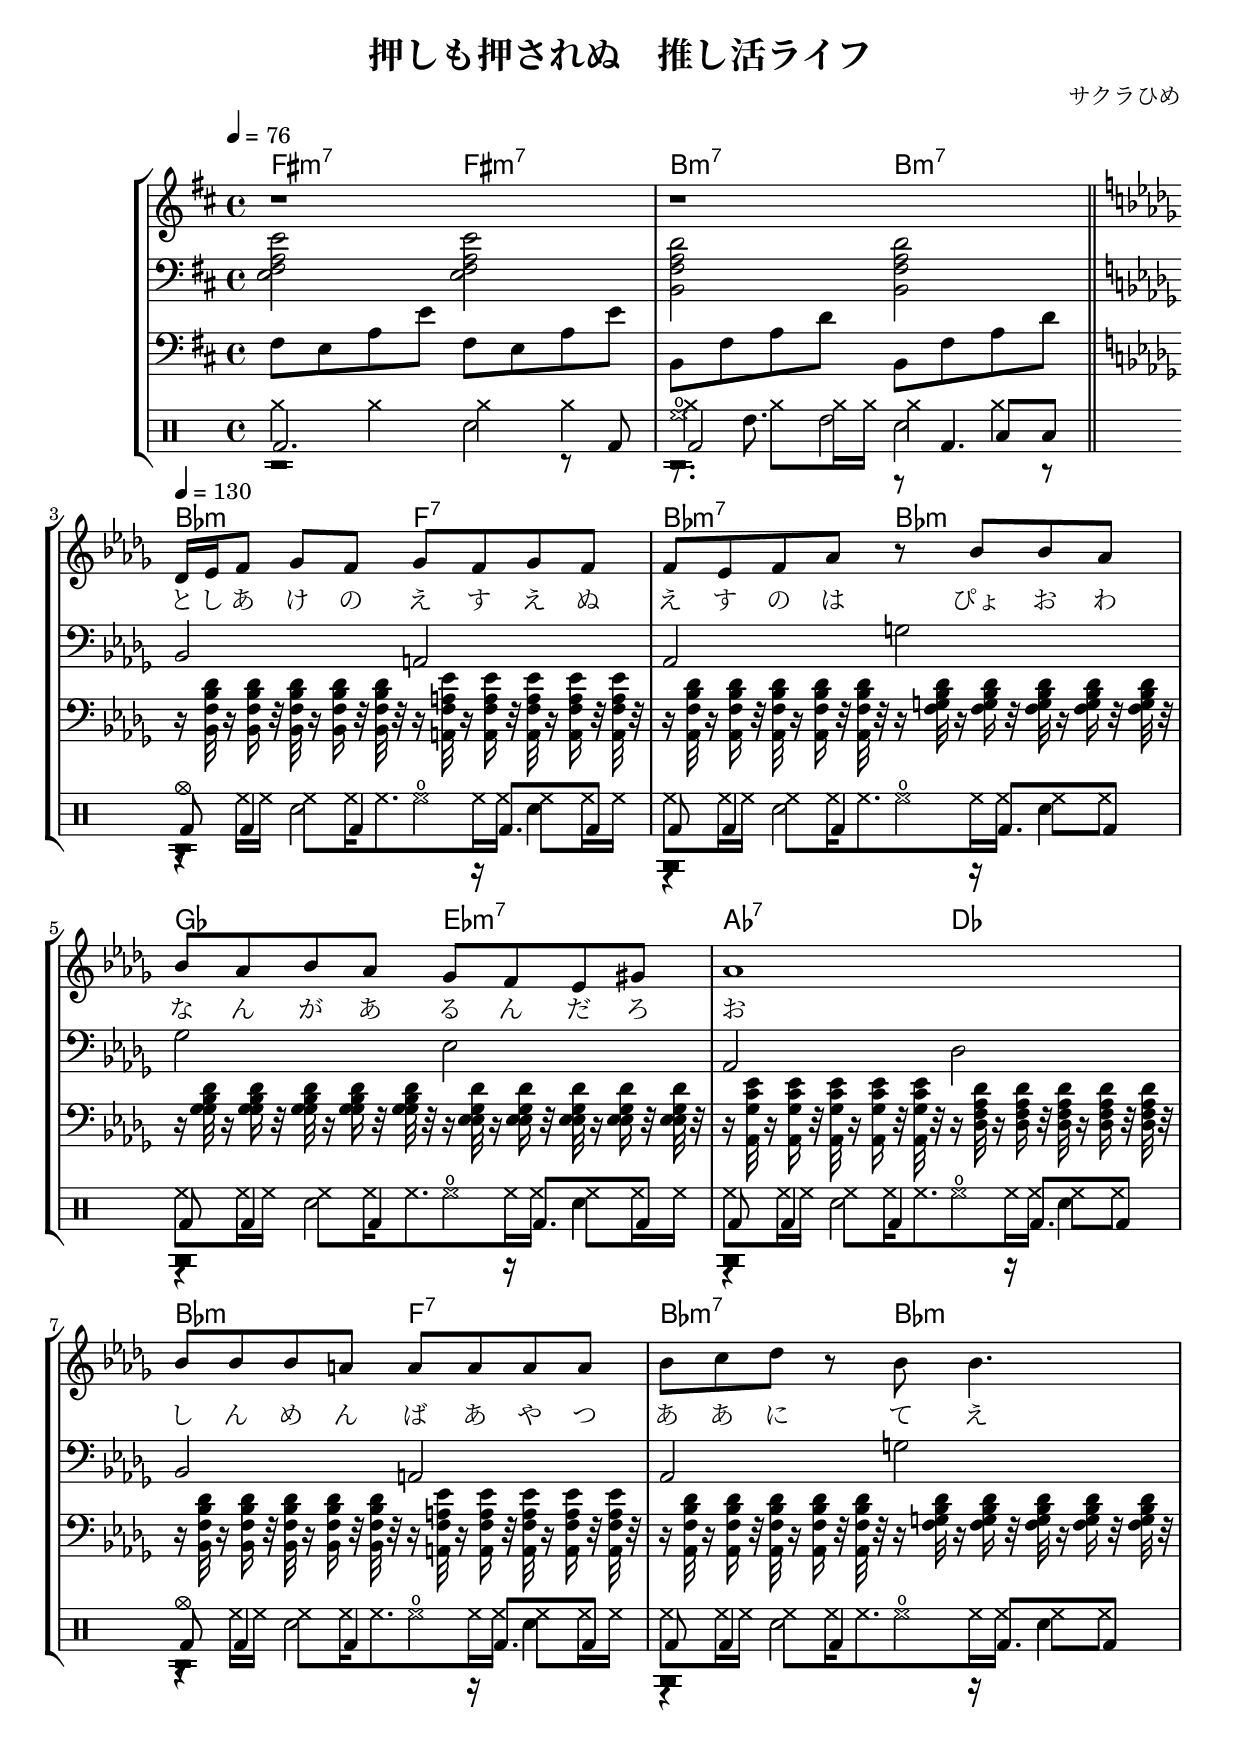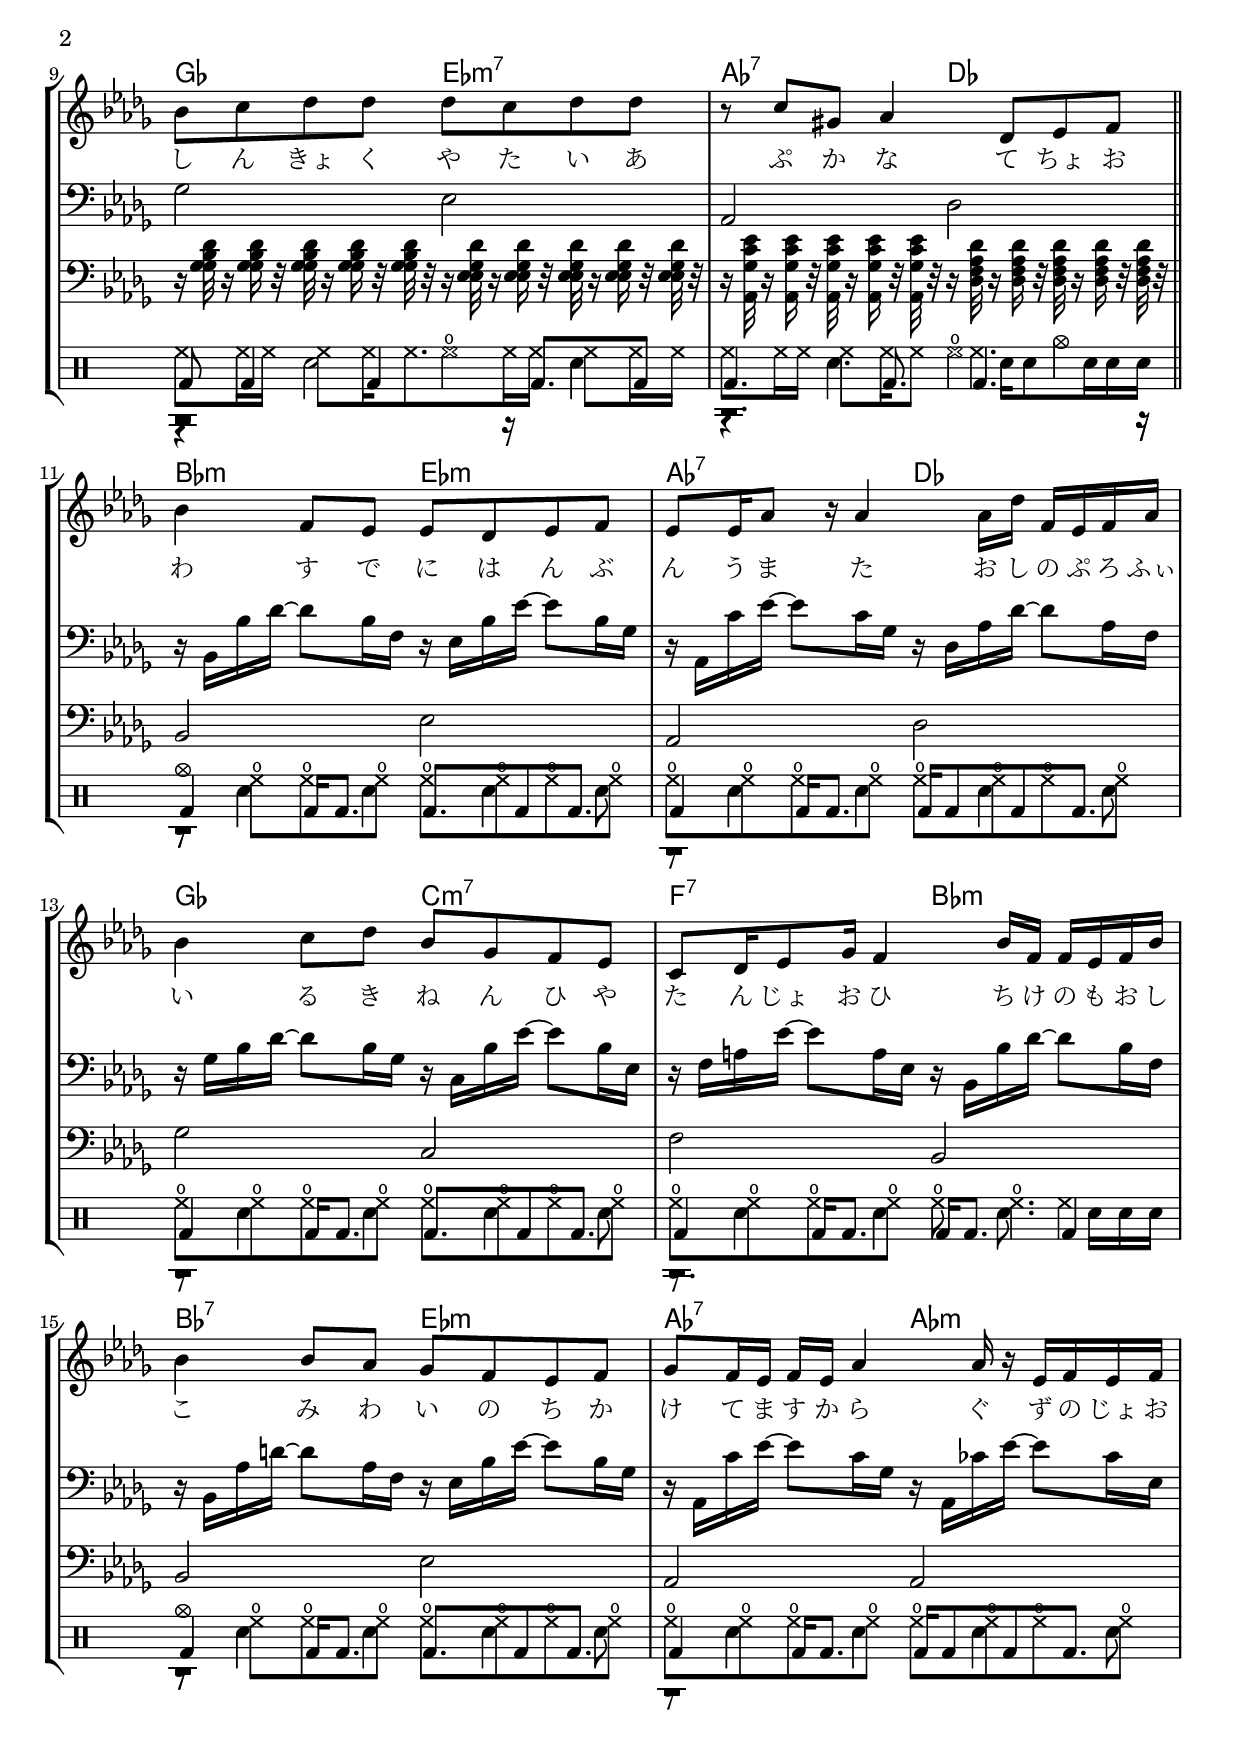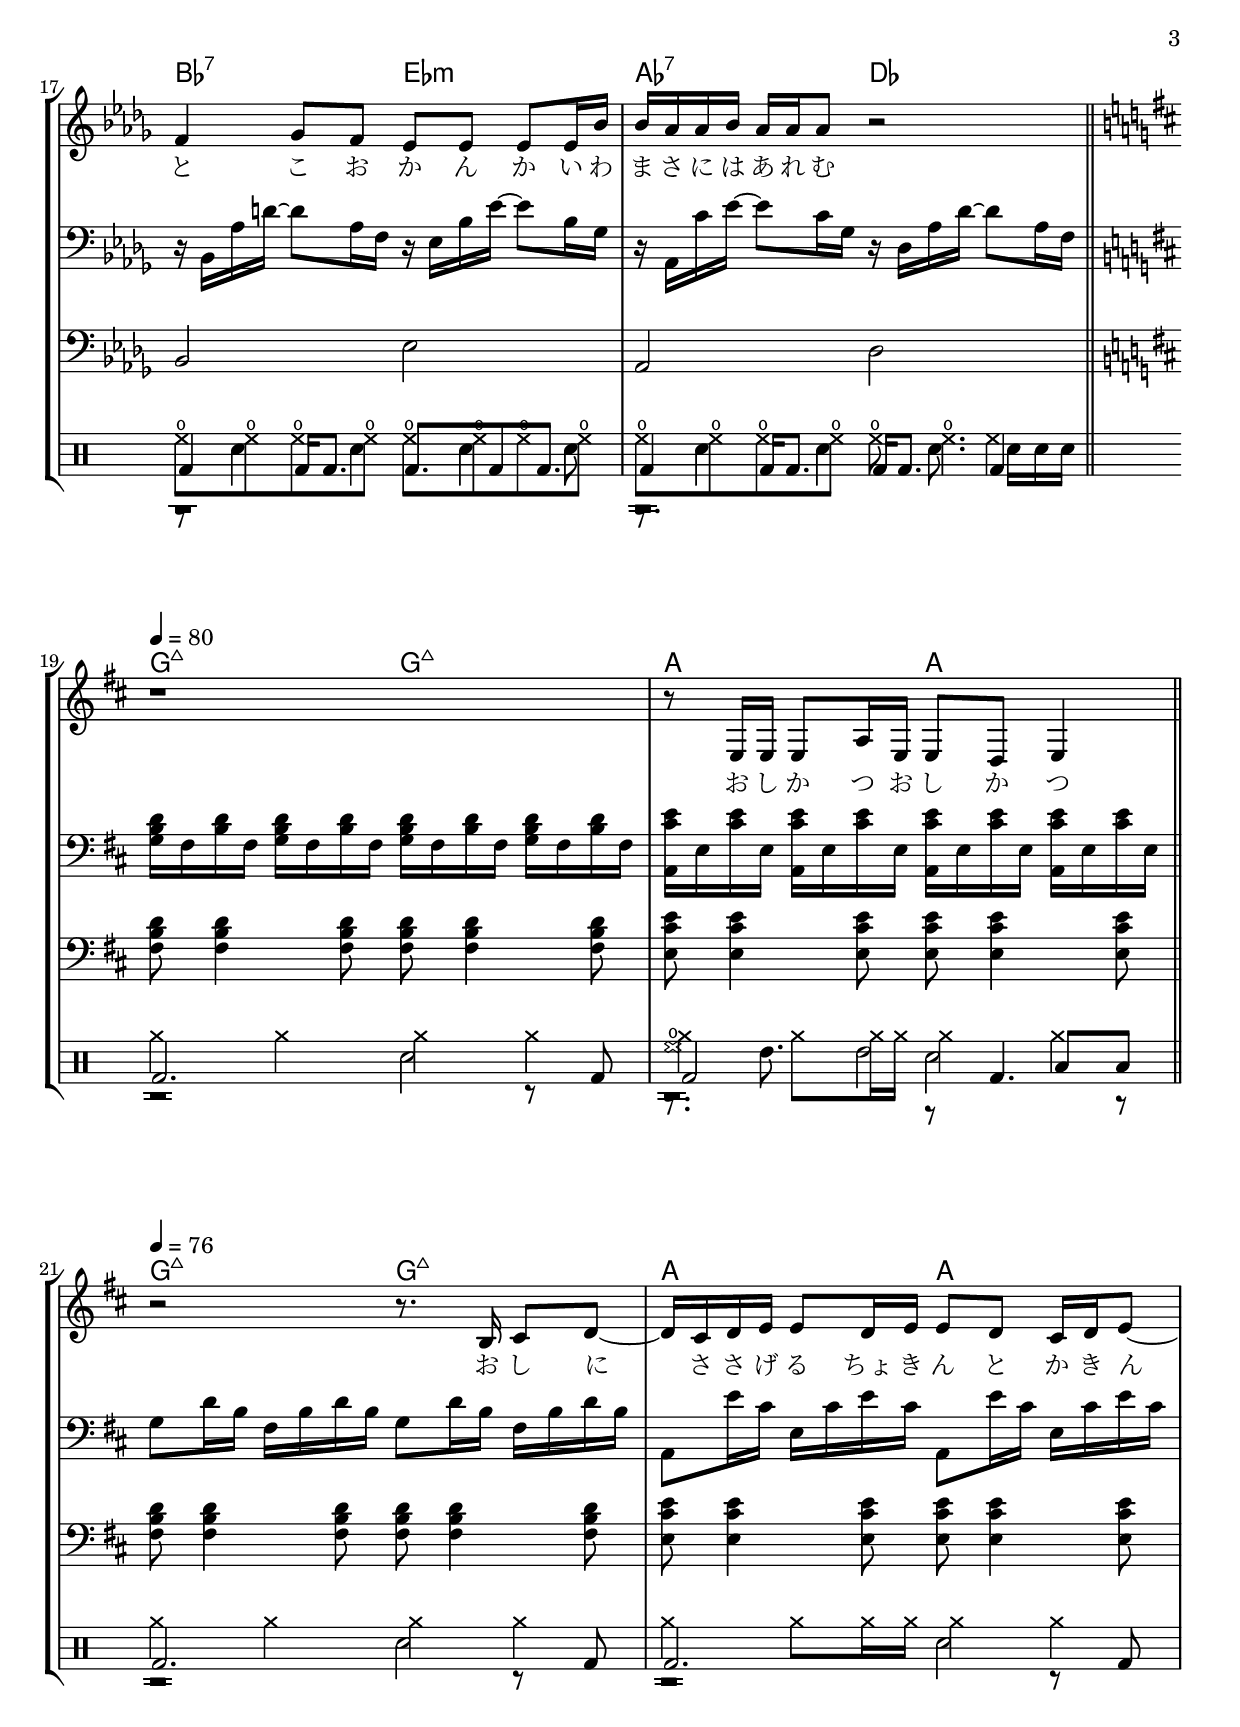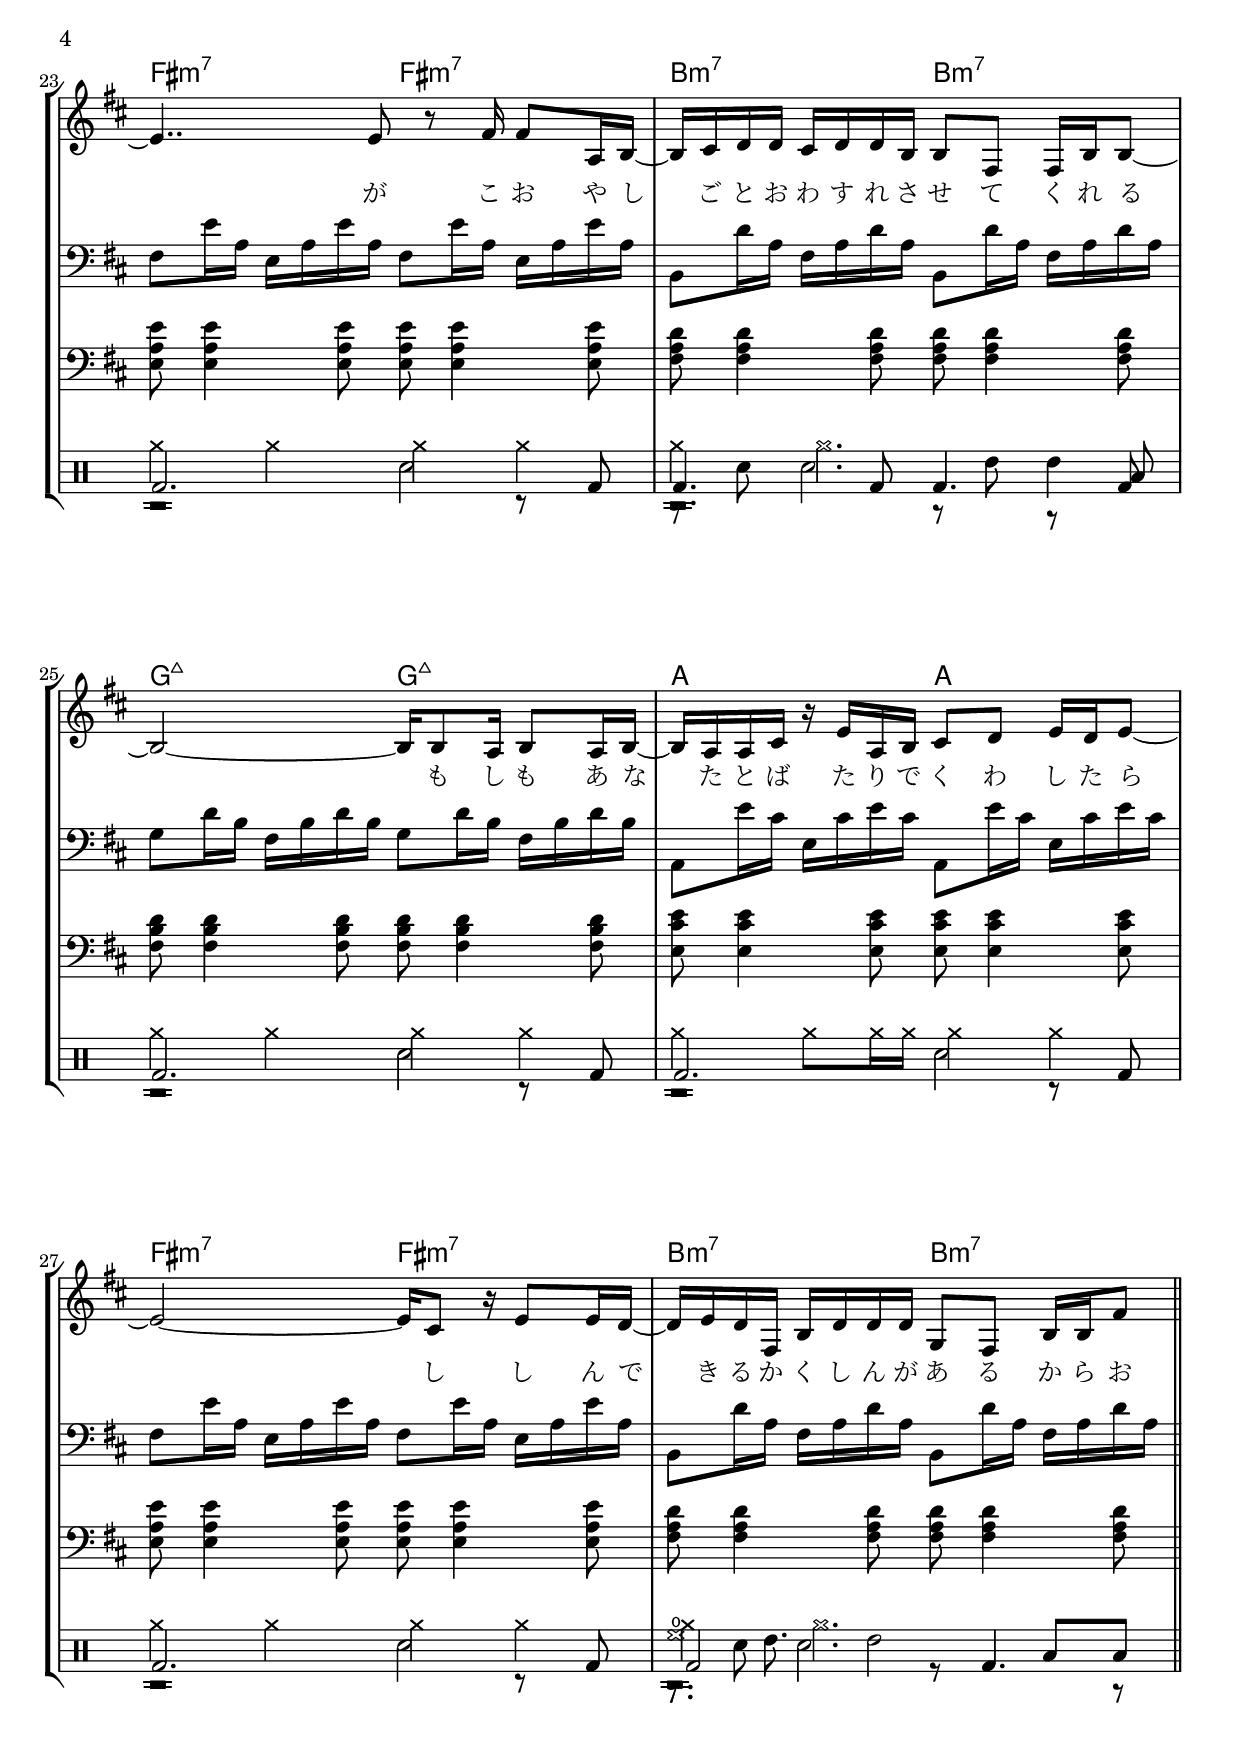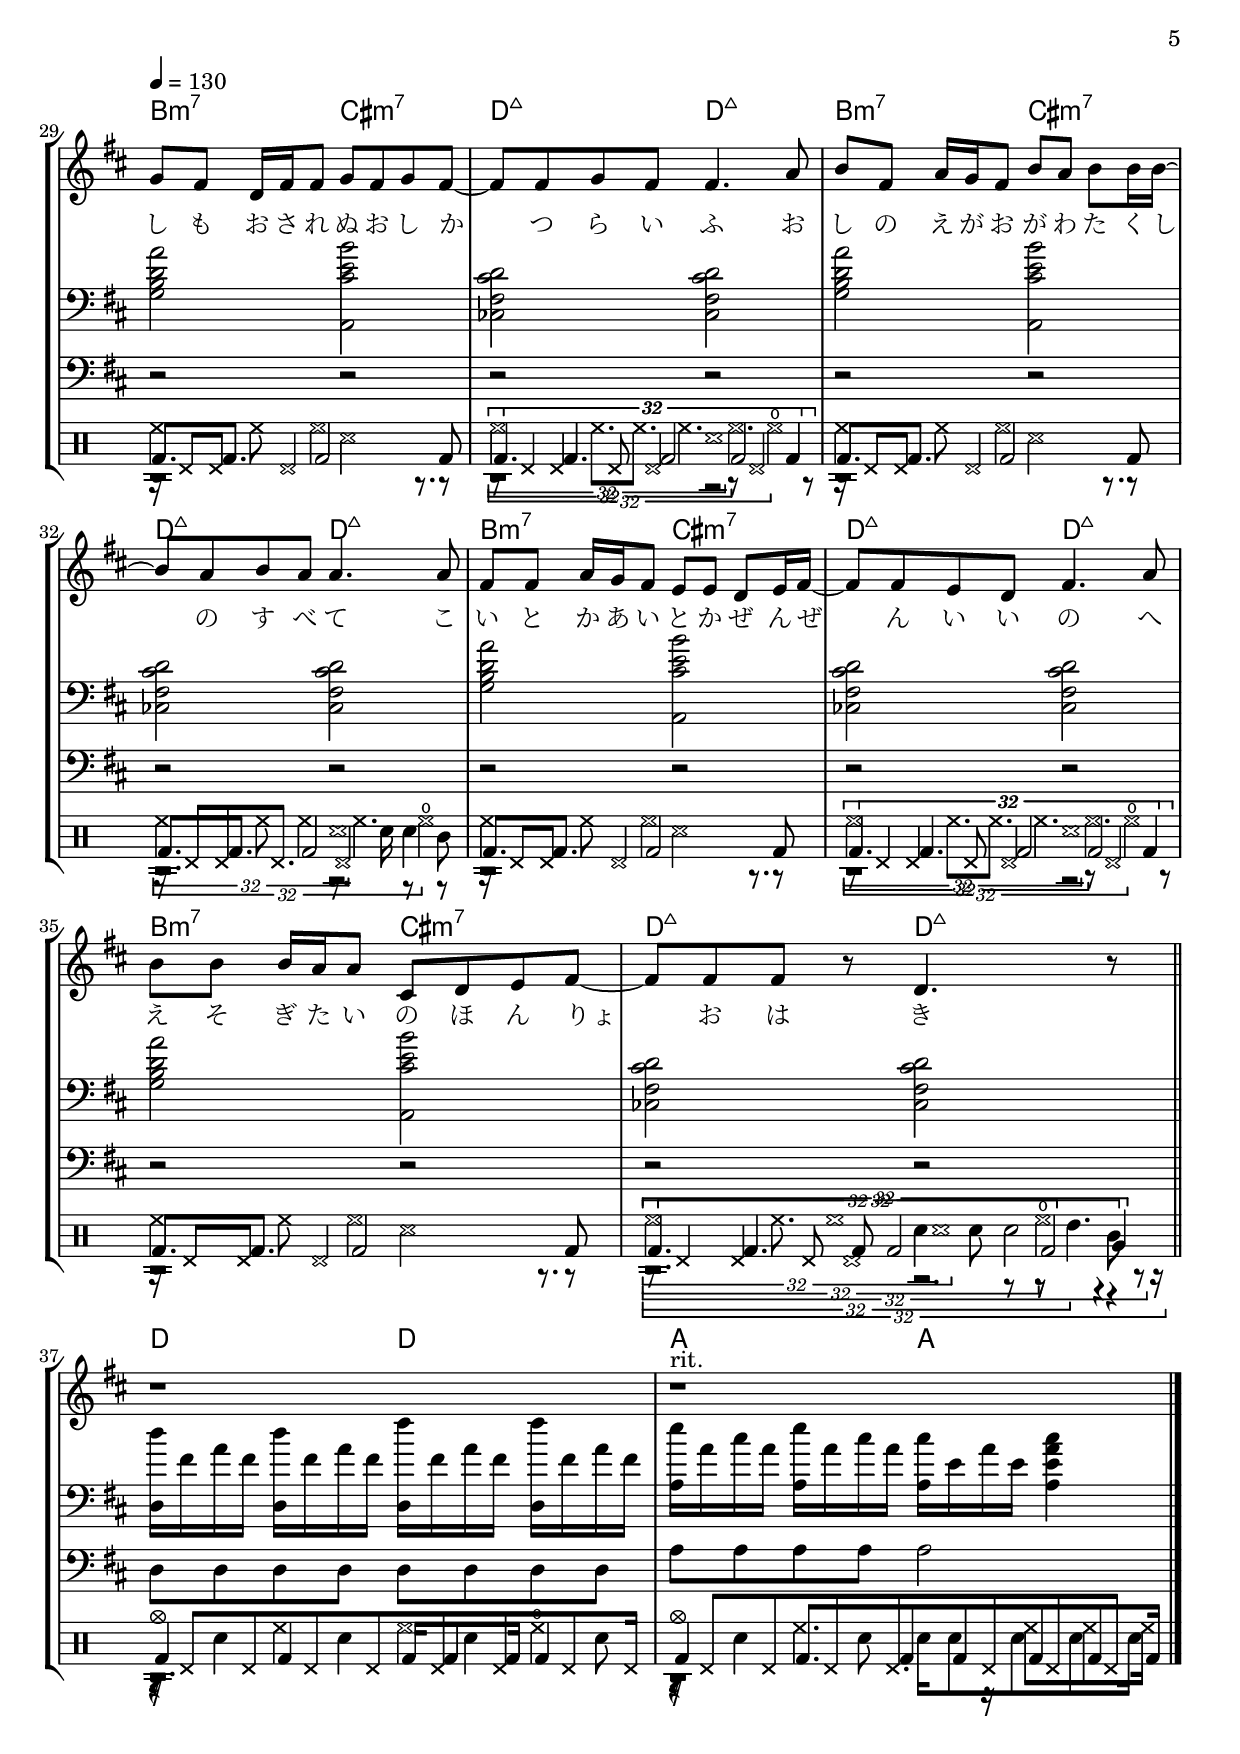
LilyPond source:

\version "2.12.1"

\header {
	title = \markup {押しも押されぬ　推し活ライフ}
	composer = \markup \center-column {サクラひめ}
}

harmony = \chordmode {
	fis2:min7 fis:min7 b:min7 b:min7 

	bes:m f:7 bes:min7 bes:m ges es:min7 as:7 des bes:m f:7 bes:min7 bes:m ges es:min7 as:7 des 

	bes:m es:m as:7 des ges c:m7 f:7 bes:m bes:7 es:m as:7 as:m bes:7 es:m as:7 des 

	g:maj7 g:maj7 a a 

	g:maj7 g:maj7 a a fis:min7 fis:min7 b:min7 b:min7 g:maj7 g:maj7 a a fis:min7 fis:min7 b:min7 b:min7 

	b:min7 cis:m7 d:maj7 d:maj7 b:min7 cis:m7 d:maj7 d:maj7 b:min7 cis:m7 d:maj7 d:maj7 b:min7 cis:m7 d:maj7 d:maj7 

	d d a a 
}

melody = {
	\key d \major
	\tempo 4 = 76
	r1 | r1   
	\set Staff.midiInstrument = #"fss0.39"
	\set Staff.midiMinimumVolume = #0.7
	\set Staff.midiMaximumVolume = #0.9
		\key des \major
	\tempo 4 = 130
des'16  es'16  f'8  ges'8  f'8  ges'8  f'8  ges'8  f'8 
	f'8  es'8  f'8  as'8  r8  bes'8  bes'8  as'8 
	bes'8  as'8  bes'8  as'8  ges'8  f'8  es'8  gis'8 
	as'1 
	bes'8  bes'8  bes'8  a'8  a'8  a'8  a'8  a'8 
	bes'8  c''8  des''8  r8  bes'8  bes'4. 
	bes'8  c''8  des''8  des''8  des''8  c''8  des''8  des''8 
	r8  c''8  gis'8  as'4  	\set Staff.midiInstrument = #"fss0.39"
	\set Staff.midiMinimumVolume = #0.7
	\set Staff.midiMaximumVolume = #0.9
	des'8  es'8  f'8 
	bes'4  f'8  es'8  es'8  des'8  es'8  f'8 
	es'8  es'16  as'8  r16  as'4  as'16  des''16  f'16  es'16  f'16  as'16 
	bes'4  c''8  des''8  bes'8  ges'8  f'8  es'8 
	c'8  des'16  es'8  ges'16  f'4  bes'16  f'16  f'16  es'16  f'16  bes'16 
	bes'4  bes'8  as'8  ges'8  f'8  es'8  f'8 
	ges'8  f'16  es'16  f'16  es'16  as'4  as'16  r16  es'16  f'16  es'16  f'16 
	f'4  ges'8  f'8  es'8  es'8  es'8  es'16  bes'16 
	bes'16  as'16  as'16  bes'16  as'16  as'16  as'8  	r2 	\set Staff.midiInstrument = #"fss0.39"
	\set Staff.midiMinimumVolume = #0.7
	\set Staff.midiMaximumVolume = #0.9
		\key d \major
	\tempo 4 = 80
r1
r8 e16  e16  e8  a16  e16  e8  d8  e4
	\set Staff.midiInstrument = #"fss0.39"
	\set Staff.midiMinimumVolume = #0.7
	\set Staff.midiMaximumVolume = #0.9
		\tempo 4 = 76
r2 r8. b16  cis'8  d'8~ 
	d'16  cis'16  d'16  e'16  e'8  d'16  e'16  e'8  d'8  cis'16  d'16  e'8~ 
	e'4..  e'8  r8  fis'16  fis'8  a16  b16~ 
	b16  cis'16  d'16  d'16  cis'16  d'16  d'16  b16  b8  fis8  fis16  b16  b8~ 
	b2~b16  b8  a16  b8  a16  b16~ 
	b16  a16  a16  cis'16  r16  e'16  a16  b16  cis'8  d'8  e'16  d'16  e'8~ 
	e'2~e'16  cis'8  r16  e'8  e'16  d'16~ 
	d'16  e'16  d'16  fis16  b16  d'16  d'16  d'16  g8  fis8  b16  b16  	\set Staff.midiInstrument = #"fss0.39"
	\set Staff.midiMinimumVolume = #0.7
	\set Staff.midiMaximumVolume = #0.9
	fis'8 
		\tempo 4 = 130
g'8  fis'8  d'16  fis'16  fis'8  g'8  fis'8  g'8  fis'8~ 
	fis'8  fis'8  g'8  fis'8  fis'4.  a'8 
	b'8  fis'8  a'16  g'16  fis'8  b'8  a'8  b'8  b'16  b'16~ 
	b'8  a'8  b'8  a'8  a'4.  a'8 
	fis'8  fis'8  a'16  g'16  fis'8  e'8  e'8  d'8  e'16  fis'16~ 
	fis'8  fis'8  e'8  d'8  fis'4.  a'8 
	b'8  b'8  b'16  a'16  a'8  cis'8  d'8  e'8  fis'8~ 
	fis'8  fis'8  fis'8  r8  d'4.  	r8 	r1 | r1^"rit." \bar "|."
}

words = \lyricmode {
	
	と  し  あ  け  の  え  す  え  ぬ  え  す  の  は  ぴょ  お  わ  な  ん  が  あ  る  ん  だ  ろ  お  し  ん  め  ん  ば  あ  や  つ  あ  あ  に  て  え  し  ん  きょ  く  や  た  い  あ  ぷ  か  な  
	て  ちょ  お  わ  す  で  に  は  ん  ぶ  ん  う  ま  た  お  し  の  ぷ  ろ  ふぃ  い  る  き  ね  ん  ひ  や  た  ん  じょ  お  ひ  ち  け  の  も  お  し  こ  み  わ  い  の  ち  か  け  て  ま  す  か  ら  ぐ  ず  の  じょ  お  と  こ  お  か  ん  か  い  わ  ま  さ  に  は  あ  れ  む  
	お  し  か  つ  お  し  か  つ  
	お  し  に  さ  さ  げ  る  ちょ  き  ん  と  か  き  ん  が  こ  お  や  し  ご  と  お  わ  す  れ  さ  せ  て  く  れ  る  も  し  も  あ  な  た  と  ば  た  り  で  く  わ  し  た  ら  し  し  ん  で  き  る  か  く  し  ん  が  あ  る  か  ら  
	お  し  も  お  さ  れ  ぬ  お  し  か  つ  ら  い  ふ  お  し  の  え  が  お  が  わ  た  く  し  の  す  べ  て  こ  い  と  か  あ  い  と  か  ぜ  ん  ぜ  ん  い  い  の  へ  え  そ  ぎ  た  い  の  ほ  ん  りょ  お  は  き  
	
}

tempochange = {
	\tempo 4 = 76
	r1 | r1 \bar "||"
	\tempo 4 = 130
	r1 | r1 | r1 | r1 | r1 | r1 | r1 | r1 \bar "||"
	\tempo 4 = 130
	r1 | r1 | r1 | r1 | r1 | r1 | r1 | r1 \bar "||"
	\tempo 4 = 80
	r1 | r1 \bar "||"
	\tempo 4 = 76
	r1 | r1 | r1 | r1 | r1 | r1 | r1 | r1 \bar "||"
	\tempo 4 = 130
	r1 | r1 | r1 | r1 | r1 | r1 | r1 | r1 \bar "||"
	\tempo 4 = 130
	r1 | \tempo 4 = 97 r2 \tempo 4 = 86 r2 \bar "|."
}

mainacc = {
	\clef bass
	\set Staff.midiInstrument = #"Shamisen"
	\set Staff.midiMinimumVolume = #0.3
	\set Staff.midiMaximumVolume = #0.6
	\key d \major
	\tempo 4 = 76
	<fis e a e'>2
	<fis e a e'>2
	<b, fis a d'>2
	<b, fis a d'>2
	\bar "||"

	\set Staff.midiInstrument = #"Contrabass"
	\set Staff.midiMinimumVolume = #0.3
	\set Staff.midiMaximumVolume = #0.6
	\key des \major
	\tempo 4 = 130
	bes,2
	~a,2
	as,2
	~g2
	ges2
	~es2
	as,2
	~des2
	bes,2
	~a,2
	as,2
	~g2
	ges2
	~es2
	as,2
	~des2
	\bar "||"

	\set Staff.midiInstrument = #"Shamisen"
	\set Staff.midiMinimumVolume = #0.3
	\set Staff.midiMaximumVolume = #0.6
	r16 bes,16 bes16 des'16~ des'8 bes16 f16
	r16 es16 bes16 es'16~ es'8 bes16 ges16
	r16 as,16 c'16 es'16~ es'8 c'16 ges16
	r16 des16 as16 des'16~ des'8 as16 f16
	r16 ges16 bes16 des'16~ des'8 bes16 ges16
	r16 c16 bes16 es'16~ es'8 bes16 es16
	r16 f16 a16 es'16~ es'8 a16 es16
	r16 bes,16 bes16 des'16~ des'8 bes16 f16
	r16 bes,16 as16 d'16~ d'8 as16 f16
	r16 es16 bes16 es'16~ es'8 bes16 ges16
	r16 as,16 c'16 es'16~ es'8 c'16 ges16
	r16 as,16 ces'16 es'16~ es'8 ces'16 es16
	r16 bes,16 as16 d'16~ d'8 as16 f16
	r16 es16 bes16 es'16~ es'8 bes16 ges16
	r16 as,16 c'16 es'16~ es'8 c'16 ges16
	r16 des16 as16 des'16~ des'8 as16 f16
	\bar "||"

	\set Staff.midiInstrument = #"Acoustic Guitar (steel)"
	\set Staff.midiMinimumVolume = #0.3
	\set Staff.midiMaximumVolume = #0.6
	\key d \major
	\tempo 4 = 80
	<g b d'>16 fis16 <b d'>16 fis16   <g b d'>16 fis16 <b d'>16 fis16
	<g b d'>16 fis16 <b d'>16 fis16   <g b d'>16 fis16 <b d'>16 fis16
	<a, cis' e'>16 e16 <cis' e'>16 e16   <a, cis' e'>16 e16 <cis' e'>16 e16
	<a, cis' e'>16 e16 <cis' e'>16 e16   <a, cis' e'>16 e16 <cis' e'>16 e16
	\bar "||"

	\set Staff.midiInstrument = #"Acoustic Guitar (steel)"
	\set Staff.midiMinimumVolume = #0.3
	\set Staff.midiMaximumVolume = #0.6
	\tempo 4 = 76
	g8 d'16 b16   fis16 b16 d'16 b16
	g8 d'16 b16   fis16 b16 d'16 b16
	a,8 e'16 cis'16   e16 cis'16 e'16 cis'16
	a,8 e'16 cis'16   e16 cis'16 e'16 cis'16
	fis8 e'16 a16   e16 a16 e'16 a16
	fis8 e'16 a16   e16 a16 e'16 a16
	b,8 d'16 a16   fis16 a16 d'16 a16
	b,8 d'16 a16   fis16 a16 d'16 a16
	g8 d'16 b16   fis16 b16 d'16 b16
	g8 d'16 b16   fis16 b16 d'16 b16
	a,8 e'16 cis'16   e16 cis'16 e'16 cis'16
	a,8 e'16 cis'16   e16 cis'16 e'16 cis'16
	fis8 e'16 a16   e16 a16 e'16 a16
	fis8 e'16 a16   e16 a16 e'16 a16
	b,8 d'16 a16   fis16 a16 d'16 a16
	b,8 d'16 a16   fis16 a16 d'16 a16
	\bar "||"

	\set Staff.midiInstrument = #"Lead 7 (fifths)"
	\set Staff.midiMinimumVolume = #0.3
	\set Staff.midiMaximumVolume = #0.6
	\tempo 4 = 130
	<g b d' a'>2
	<a, cis' e' b'>2
	<ces fis cis' d'>2
	<ces fis cis' d'>2
	<g b d' a'>2
	<a, cis' e' b'>2
	<ces fis cis' d'>2
	<ces fis cis' d'>2
	<g b d' a'>2
	<a, cis' e' b'>2
	<ces fis cis' d'>2
	<ces fis cis' d'>2
	<g b d' a'>2
	<a, cis' e' b'>2
	<ces fis cis' d'>2
	<ces fis cis' d'>2
	\bar "||"

	\set Staff.midiInstrument = #"Guitar harmonics"
	\set Staff.midiMinimumVolume = #0.3
	\set Staff.midiMaximumVolume = #0.6
	<d d''>16 fis' a' fis' <d d''> fis' a' fis'
	<d fis''>16 fis' a' fis' <d fis''> fis' a' fis'
	<a e''>16 a' cis'' a' <a e''> a' cis'' a'
	<a cis''>16 e' a' e' <a e' a' cis''>4
	\bar "|."
}

subacc = {
	\clef bass
	\set Staff.midiInstrument = #"Koto"
	\set Staff.midiMinimumVolume = #0.3
	\set Staff.midiMaximumVolume = #0.6
	\key d \major
	\tempo 4 = 76
	fis8 e8 a8 e'8
	fis8 e8 a8 e'8
	b,8 fis8 a8 d'8
	b,8 fis8 a8 d'8
	\bar "||"

	\set Staff.midiInstrument = #"Shakuhachi"
	\set Staff.midiMinimumVolume = #0.3
	\set Staff.midiMaximumVolume = #0.6
	\key des \major
	\tempo 4 = 130
	r16 <bes, f bes des'>32 r16 <bes, f bes des'>16 r32      <bes, f bes des'>32 r16      <bes, f bes des'>16 r32 <bes, f bes des'>32 r32
	r16 <a, f a es'>32 r16 <a, f a es'>16 r32      <a, f a es'>32 r16      <a, f a es'>16 r32 <a, f a es'>32 r32
	r16 <as, f bes des'>32 r16 <as, f bes des'>16 r32      <as, f bes des'>32 r16      <as, f bes des'>16 r32 <as, f bes des'>32 r32
	r16 <g f bes des'>32 r16 <g f bes des'>16 r32      <g f bes des'>32 r16      <g f bes des'>16 r32 <g f bes des'>32 r32
	r16 <ges ges bes des'>32 r16 <ges ges bes des'>16 r32      <ges ges bes des'>32 r16      <ges ges bes des'>16 r32 <ges ges bes des'>32 r32
	r16 <es es ges des'>32 r16 <es es ges des'>16 r32      <es es ges des'>32 r16      <es es ges des'>16 r32 <es es ges des'>32 r32
	r16 <as, ges c' es'>32 r16 <as, ges c' es'>16 r32      <as, ges c' es'>32 r16      <as, ges c' es'>16 r32 <as, ges c' es'>32 r32
	r16 <des f as des'>32 r16 <des f as des'>16 r32      <des f as des'>32 r16      <des f as des'>16 r32 <des f as des'>32 r32
	r16 <bes, f bes des'>32 r16 <bes, f bes des'>16 r32      <bes, f bes des'>32 r16      <bes, f bes des'>16 r32 <bes, f bes des'>32 r32
	r16 <a, f a es'>32 r16 <a, f a es'>16 r32      <a, f a es'>32 r16      <a, f a es'>16 r32 <a, f a es'>32 r32
	r16 <as, f bes des'>32 r16 <as, f bes des'>16 r32      <as, f bes des'>32 r16      <as, f bes des'>16 r32 <as, f bes des'>32 r32
	r16 <g f bes des'>32 r16 <g f bes des'>16 r32      <g f bes des'>32 r16      <g f bes des'>16 r32 <g f bes des'>32 r32
	r16 <ges ges bes des'>32 r16 <ges ges bes des'>16 r32      <ges ges bes des'>32 r16      <ges ges bes des'>16 r32 <ges ges bes des'>32 r32
	r16 <es es ges des'>32 r16 <es es ges des'>16 r32      <es es ges des'>32 r16      <es es ges des'>16 r32 <es es ges des'>32 r32
	r16 <as, ges c' es'>32 r16 <as, ges c' es'>16 r32      <as, ges c' es'>32 r16      <as, ges c' es'>16 r32 <as, ges c' es'>32 r32
	r16 <des f as des'>32 r16 <des f as des'>16 r32      <des f as des'>32 r16      <des f as des'>16 r32 <des f as des'>32 r32
	\bar "||"

	\set Staff.midiInstrument = #"Synthbrass 2"
	\set Staff.midiMinimumVolume = #0.3
	\set Staff.midiMaximumVolume = #0.6
	bes,2
	es2
	as,2
	des2
	ges2
	c2
	f2
	bes,2
	bes,2
	es2
	as,2
	as,2
	bes,2
	es2
	as,2
	des2
	\bar "||"

	\set Staff.midiInstrument = #"Bright Acoustic"
	\set Staff.midiMinimumVolume = #0.3
	\set Staff.midiMaximumVolume = #0.6
	\key d \major
	\tempo 4 = 80
	<fis b d'>8 <fis b d'>4 <fis b d'>8
	<fis b d'>8 <fis b d'>4 <fis b d'>8
	<e cis' e'>8 <e cis' e'>4 <e cis' e'>8
	<e cis' e'>8 <e cis' e'>4 <e cis' e'>8
	\bar "||"

	\set Staff.midiInstrument = #"Bright Acoustic"
	\set Staff.midiMinimumVolume = #0.3
	\set Staff.midiMaximumVolume = #0.6
	\tempo 4 = 76
	<fis b d'>8 <fis b d'>4 <fis b d'>8
	<fis b d'>8 <fis b d'>4 <fis b d'>8
	<e cis' e'>8 <e cis' e'>4 <e cis' e'>8
	<e cis' e'>8 <e cis' e'>4 <e cis' e'>8
	<e a e'>8 <e a e'>4 <e a e'>8
	<e a e'>8 <e a e'>4 <e a e'>8
	<fis a d'>8 <fis a d'>4 <fis a d'>8
	<fis a d'>8 <fis a d'>4 <fis a d'>8
	<fis b d'>8 <fis b d'>4 <fis b d'>8
	<fis b d'>8 <fis b d'>4 <fis b d'>8
	<e cis' e'>8 <e cis' e'>4 <e cis' e'>8
	<e cis' e'>8 <e cis' e'>4 <e cis' e'>8
	<e a e'>8 <e a e'>4 <e a e'>8
	<e a e'>8 <e a e'>4 <e a e'>8
	<fis a d'>8 <fis a d'>4 <fis a d'>8
	<fis a d'>8 <fis a d'>4 <fis a d'>8
	\bar "||"

	\set Staff.midiInstrument = #"Acoustic grand"
	\set Staff.midiMinimumVolume = #0.3
	\set Staff.midiMaximumVolume = #0.6
	\tempo 4 = 130
	r2
	r2
	r2
	r2
	r2
	r2
	r2
	r2
	r2
	r2
	r2
	r2
	r2
	r2
	r2
	r2
	\bar "||"

	\set Staff.midiInstrument = #"Orchestra Hit"
	\set Staff.midiMinimumVolume = #0.3
	\set Staff.midiMaximumVolume = #0.6
	d8 d8 d8 d8
	d8 d8 d8 d8
	a8 a8 a8 a8
	a2
	\bar "|."
}

percA = {
	\drummode {
	cymr4 cymr4 cymr4 cymr4  |cymr4 cymr8 cymr16 cymr16 cymr4 cymr4  \bar "||"
	r2 hho2  |r2 hho2  |r2 hho2  |r2 hho2  |r2 hho2  |r2 hho2  |r2 hho2  |r2 hho2  \bar "||"
	cymc1  |r1  |r1  |r1  |cymc1  |r1  |r1  |r1  \bar "||"
	cymr4 cymr4 cymr4 cymr4  |cymr4 cymr8 cymr16 cymr16 cymr4 cymr4  \bar "||"
	cymr4 cymr4 cymr4 cymr4  |cymr4 cymr8 cymr16 cymr16 cymr4 cymr4  |cymr4 cymr4 cymr4 cymr4  |cymr4 cymr2.  |cymr4 cymr4 cymr4 cymr4  |cymr4 cymr8 cymr16 cymr16 cymr4 cymr4  |cymr4 cymr4 cymr4 cymr4  |cymr4 cymr2.  \bar "||"
	hh4 hh8 hh2 r8  |\times 16/32{ hh2 hh8. hh8. hh4. hh2. } |hh4 hh8 hh2 r8  |hh4 hh8 hh4 hh4.  |hh4 hh8 hh2 r8  |\times 16/32{ hh2 hh8. hh8. hh4. hh2. } |hh4 hh8 hh2 r8  |\times 16/32{ hh2 hh8. hh1 r4 r16 } \bar "||"
	r2. hho4  |r1  \bar "|."
	}
}

percB = {
	\drummode {
	r2 sn2  |r2 sn2  \bar "||"
	r8 hh16 hh16 hh8 hh16 hh8. hh16 hh16 hh8 hh16 hh16  |hh8 hh16 hh16 hh8 hh16 hh8. hh16 hh16 hh8 hh8  |hh8 hh16 hh16 hh8 hh16 hh8. hh16 hh16 hh8 hh16 hh16  |hh8 hh16 hh16 hh8 hh16 hh8. hh16 hh16 hh8 hh8  |r8 hh16 hh16 hh8 hh16 hh8. hh16 hh16 hh8 hh16 hh16  |hh8 hh16 hh16 hh8 hh16 hh8. hh16 hh16 hh8 hh8  |hh8 hh16 hh16 hh8 hh16 hh8. hh16 hh16 hh8 hh16 hh16  |hh8 hh16 hh16 hh8 hh16 hh8 hh4. r16  \bar "||"
	r8 hho8 hho8 hho8 hho8 hho8 hho8 hho8  |hho8 hho8 hho8 hho8 hho8 hho8 hho8 hho8  |hho8 hho8 hho8 hho8 hho8 hho8 hho8 hho8  |hho8 hho8 hho8 hho8 hho8 hho4.  |r8 hho8 hho8 hho8 hho8 hho8 hho8 hho8  |hho8 hho8 hho8 hho8 hho8 hho8 hho8 hho8  |hho8 hho8 hho8 hho8 hho8 hho8 hho8 hho8  |hho8 hho8 hho8 hho8 hho8 hho4.  \bar "||"
	r2 sn2  |r2 sn2  \bar "||"
	r2 sn2  |r2 sn2  |r2 sn2  |r8 sn8 sn2.  |r2 sn2  |r2 sn2  |r2 sn2  |r8 sn8 sn2.  \bar "||"
	r16 hhp8 hhp8 hhp2 r8.  |\times 16/32{ r8 hhp4 hhp4 hhp8 hhp2 r8 hhp2 r8 } |r16 hhp8 hhp8 hhp2 r8.  |r16 hhp8 hhp8 hhp8. hhp2  |r16 hhp8 hhp8 hhp2 r8.  |\times 16/32{ r8 hhp4 hhp4 hhp8 hhp2 r8 hhp2 r8 } |r16 hhp8 hhp8 hhp2 r8.  |\times 16/32{ r8 hhp4 hhp4 hhp8 hhp1 r4 } \bar "||"
	r4 hh4 hh2  |r4 hh4. r16 hh8 hh8 hh16  \bar "|."
	}
}

percC = {
	\drummode {
	bd2. r8 bd8  |bd2 r8 bd4.  \bar "||"
	r4 sn2 sn4  |r4 sn2 sn4  |r4 sn2 sn4  |r4 sn2 sn4  |r4 sn2 sn4  |r4 sn2 sn4  |r4 sn2 sn4  |r4 sn4. sn16 sn8 sn16 sn16 sn16  \bar "||"
	r1  |r1  |r1  |r2. hh4  |r1  |r1  |r1  |r2. hh4  \bar "||"
	bd2. r8 bd8  |bd2 r8 bd4.  \bar "||"
	bd2. r8 bd8  |bd2. r8 bd8  |bd2. r8 bd8  |bd4. bd8 bd4. bd8  |bd2. r8 bd8  |bd2. r8 bd8  |bd2. r8 bd8  |bd2 r8 bd4.  \bar "||"
	r1  |\times 16/32{ r1 r2 hho2 } |r1  |\times 16/32{ r1 r2 hho2 } |r1  |\times 16/32{ r1 r2 hho2 } |r1  |\times 16/32{ r1 r2 hho2 } \bar "||"
	r16 hhp8 hhp8 hhp8 hhp8 hhp8 hhp8 hhp8 hhp16  |r16 hhp8 hhp8 hhp8 hhp8. hhp8 hhp8 hhp8  \bar "|."
	}
}

percD = {
	\drummode {
	r1 |r8. tommh8. tommh2 r8  \bar "||"
	bd8 bd4 bd4 r16 bd8. bd8  |bd8 bd4 bd4 r16 bd8. bd8  |bd8 bd4 bd4 r16 bd8. bd8  |bd8 bd4 bd4 r16 bd8. bd8  |bd8 bd4 bd4 r16 bd8. bd8  |bd8 bd4 bd4 r16 bd8. bd8  |bd8 bd4 bd4 r16 bd8. bd8  |bd4. bd8. bd4. r16  \bar "||"
	r8 sn4 sn4 sn4 sn8  |r8 sn4 sn4 sn4 sn8  |r8 sn4 sn4 sn4 sn8  |r8 sn4 sn4 sn8. sn16 sn16 sn16  |r8 sn4 sn4 sn4 sn8  |r8 sn4 sn4 sn4 sn8  |r8 sn4 sn4 sn4 sn8  |r8 sn4 sn4 sn8. sn16 sn16 sn16  \bar "||"
	r1 |r8. tommh8. tommh2 r8  \bar "||"
	r1 |r1 |r1 |r2 r8 tommh8 tommh4  |r1 |r1 |r1 |r8. tommh8. tommh2 r8  \bar "||"
	bd8. bd8. bd2 bd8  |\times 16/32{ bd4. bd4. bd2 bd2 bd4 } |bd8. bd8. bd2 bd8  |bd8. bd8. bd2 r8  |bd8. bd8. bd2 bd8  |\times 16/32{ bd4. bd4. bd2 bd2 bd4 } |bd8. bd8. bd2 bd8  |\times 16/32{ bd4. bd4. bd8 bd2 r8 bd2 } \bar "||"
	r8 sn4 sn4 sn4 sn8  |r8 sn4 sn8 sn16 sn8 sn8 sn8 sn16  \bar "|."
	}
}

percE = {
	\drummode {
	r1 |r2. toml8 toml8  \bar "||"
	cymc1  |r1 |r1 |r1 |cymc1  |r1 |r1 |r2. cymc4  \bar "||"
	bd4 bd16 bd8. bd8. bd8 bd8.  |bd4 bd16 bd8. bd16 bd8 bd8 bd8.  |bd4 bd16 bd8. bd8. bd8 bd8.  |bd4 bd16 bd8. bd16 bd8. bd4  |bd4 bd16 bd8. bd8. bd8 bd8.  |bd4 bd16 bd8. bd16 bd8 bd8 bd8.  |bd4 bd16 bd8. bd8. bd8 bd8.  |bd4 bd16 bd8. bd16 bd8. bd4  \bar "||"
	r1 |r2. toml8 toml8  \bar "||"
	r1 |r1 |r1 |r2. r8 toml8  |r1 |r1 |r1 |r2. toml8 toml8  \bar "||"
	r2 ss2  |\times 16/32{ r1 ss1 } |r2 ss2  |\times 16/32{ r1 ss1 } |r2 ss2  |\times 16/32{ r1 ss1 } |r2 ss2  |\times 16/32{ r1 ss1 } \bar "||"
	bd4 bd4 bd16 bd8 bd16 bd4  |bd4 bd8. bd8 bd8 bd8 bd8 bd16  \bar "|."
	}
}

percF = {
	\drummode {
	r1 |hho1  \bar "||"
	r1 | r1 | r1 | r1 | r1 | r1 | r1 | r1 \bar "||"
	r1 | r1 | r1 | r1 | r1 | r1 | r1 | r1 \bar "||"
	r1 |hho1  \bar "||"
	r1 |r1 |r1 |r1 |r1 |r1 |r1 |hho1  \bar "||"
	r1 |r1 |r1 |r2 r8. sn16 sn4  |r1 |r1 |r1 |\times 16/32{ r1 sn4 sn8 sn2 r8 } \bar "||"
	cymc1  |cymc1  \bar "|."
	}
}

percG = {
	\drummode {
	r1 | r1 \bar "||"
	r1 | r1 | r1 | r1 | r1 | r1 | r1 | r1 \bar "||"
	r1 | r1 | r1 | r1 | r1 | r1 | r1 | r1 \bar "||"
	r1 | r1 \bar "||"
	r1 | r1 | r1 | r1 | r1 | r1 | r1 | r1 \bar "||"
	r1 |r1 |r1 |r2. r8 tomml8  |r1 |r1 |r1 |r2. r8 tomml8  \bar "||"
	r1 | r1 \bar "|."
	}
}

percH = {
	\drummode {
	r1 | r1 \bar "||"
	r1 | r1 | r1 | r1 | r1 | r1 | r1 | r1 \bar "||"
	r1 | r1 | r1 | r1 | r1 | r1 | r1 | r1 \bar "||"
	r1 | r1 \bar "||"
	r1 | r1 | r1 | r1 | r1 | r1 | r1 | r1 \bar "||"
	r1 |r1 |r1 |r1 |r1 |r1 |r1 |\times 16/32{ r1 r2 r8 tommh4. } \bar "||"
	r1 | r1 \bar "|."
	}
}

percI = {
	\drummode {
	r1 | r1 \bar "||"
	r1 | r1 | r1 | r1 | r1 | r1 | r1 | r1 \bar "||"
	r1 | r1 | r1 | r1 | r1 | r1 | r1 | r1 \bar "||"
	r1 | r1 \bar "||"
	r1 | r1 | r1 | r1 | r1 | r1 | r1 | r1 \bar "||"
	r1 |r1 |r1 |r1 |r1 |r1 |r1 |\times 16/32{ r1 r2. tomfh4 } \bar "||"
	r1 | r1 \bar "|."
	}
}

\score {
	<<
		\new StaffGroup <<
			\new ChordNames {\harmony}
			\new Voice = "melody" {\melody}
			\new Lyrics \lyricsto "melody" \words
			\new Staff = "mainacc" {\mainacc}
			\new Staff = "subacc" {\subacc}
			\new DrumStaff <<
				\new DrumVoice {\percA}
				\new DrumVoice {\percB}
				\new DrumVoice {\percC}
				\new DrumVoice {\percD}
				\new DrumVoice {\percE}
				\new DrumVoice {\percF}
				\new DrumVoice {\percG}
				\new DrumVoice {\percH}
				\new DrumVoice {\percI}
			>>
		>>
	>>
	\layout { }
}
